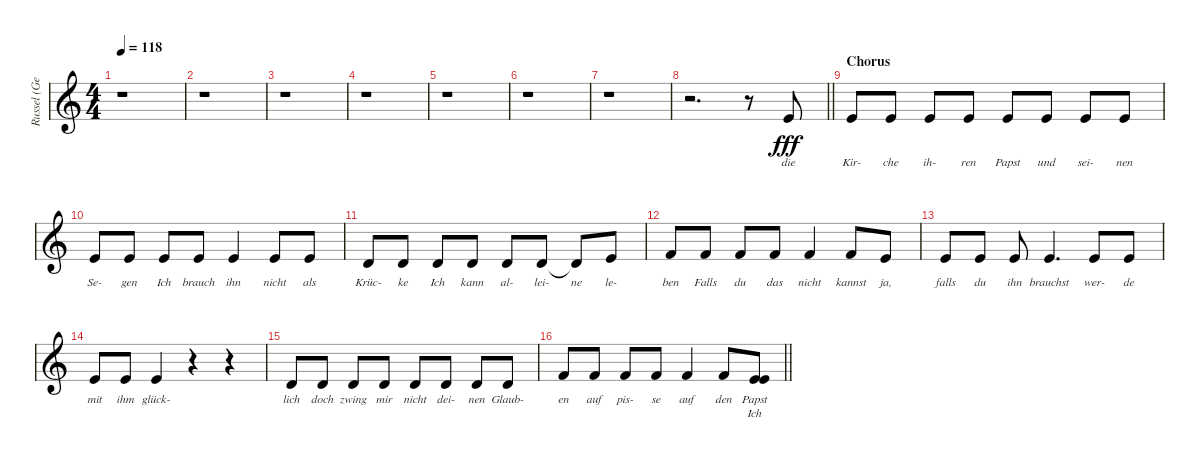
\track ("Russel (Gesang)" "Russel (Ge") {instrument lead1square}
\staff {score}
\tuning (E4 B3 G3 D3 A2 E2) {hide}
\ts (4 4)
\tempo 118
\clef g2
\ks c
r.1{dy fff} |
r.1 |
r.1 |
r.1 |
r.1 |
r.1 |
r.1 |
\barLineRight lightlight
r.2{d} r.8 0.1.8{lyrics (0 "die") lyrics (1 "") lyrics (2 "") lyrics (3 "") lyrics (4 "")} |
\section ("" "Chorus")
0.1.8{lyrics (0 "Kir-") lyrics (1 "") lyrics (2 "") lyrics (3 "") lyrics (4 "")} 0.1.8{lyrics (0 "che") lyrics (1 "") lyrics (2 "") lyrics (3 "") lyrics (4 "")} 0.1.8{lyrics (0 "ih-") lyrics (1 "") lyrics (2 "") lyrics (3 "") lyrics (4 "")} 0.1.8{lyrics (0 "ren") lyrics (1 "") lyrics (2 "") lyrics (3 "") lyrics (4 "")} 0.1.8{lyrics (0 "Papst") lyrics (1 "") lyrics (2 "") lyrics (3 "") lyrics (4 "")} 0.1.8{lyrics (0 "und") lyrics (1 "") lyrics (2 "") lyrics (3 "") lyrics (4 "")} 0.1.8{lyrics (0 "sei-") lyrics (1 "") lyrics (2 "") lyrics (3 "") lyrics (4 "")} 0.1.8{lyrics (0 "nen") lyrics (1 "") lyrics (2 "") lyrics (3 "") lyrics (4 "")} |
0.1.8{lyrics (0 "Se-") lyrics (1 "") lyrics (2 "") lyrics (3 "") lyrics (4 "")} 0.1.8{lyrics (0 "gen") lyrics (1 "") lyrics (2 "") lyrics (3 "") lyrics (4 "")} 0.1.8{lyrics (0 "Ich") lyrics (1 "") lyrics (2 "") lyrics (3 "") lyrics (4 "")} 0.1.8{lyrics (0 "brauch") lyrics (1 "") lyrics (2 "") lyrics (3 "") lyrics (4 "")} 0.1.4{lyrics (0 "ihn") lyrics (1 "") lyrics (2 "") lyrics (3 "") lyrics (4 "")} 0.1.8{lyrics (0 "nicht") lyrics (1 "") lyrics (2 "") lyrics (3 "") lyrics (4 "")} 0.1.8{lyrics (0 "als") lyrics (1 "") lyrics (2 "") lyrics (3 "") lyrics (4 "")} |
3.2.8{lyrics (0 "Krüc-") lyrics (1 "") lyrics (2 "") lyrics (3 "") lyrics (4 "")} 3.2.8{lyrics (0 "ke") lyrics (1 "") lyrics (2 "") lyrics (3 "") lyrics (4 "")} 3.2.8{lyrics (0 "Ich") lyrics (1 "") lyrics (2 "") lyrics (3 "") lyrics (4 "")} 3.2.8{lyrics (0 "kann") lyrics (1 "") lyrics (2 "") lyrics (3 "") lyrics (4 "")} 3.2.8{lyrics (0 "al-") lyrics (1 "") lyrics (2 "") lyrics (3 "") lyrics (4 "")} 3.2.8{lyrics (0 "lei-") lyrics (1 "") lyrics (2 "") lyrics (3 "") lyrics (4 "")} 3.2{t}.8{lyrics (0 "ne") lyrics (1 "") lyrics (2 "") lyrics (3 "") lyrics (4 "")} 0.1.8{lyrics (0 "le-") lyrics (1 "") lyrics (2 "") lyrics (3 "") lyrics (4 "")} |
1.1.8{lyrics (0 "ben") lyrics (1 "") lyrics (2 "") lyrics (3 "") lyrics (4 "")} 1.1.8{lyrics (0 "Falls") lyrics (1 "") lyrics (2 "") lyrics (3 "") lyrics (4 "")} 1.1.8{lyrics (0 "du") lyrics (1 "") lyrics (2 "") lyrics (3 "") lyrics (4 "")} 1.1.8{lyrics (0 "das") lyrics (1 "") lyrics (2 "") lyrics (3 "") lyrics (4 "")} 1.1.4{lyrics (0 "nicht") lyrics (1 "") lyrics (2 "") lyrics (3 "") lyrics (4 "")} 1.1.8{lyrics (0 "kannst") lyrics (1 "") lyrics (2 "") lyrics (3 "") lyrics (4 "")} 0.1.8{lyrics (0 "ja,") lyrics (1 "") lyrics (2 "") lyrics (3 "") lyrics (4 "")} |
0.1.8{lyrics (0 "falls") lyrics (1 "") lyrics (2 "") lyrics (3 "") lyrics (4 "")} 0.1.8{lyrics (0 "du") lyrics (1 "") lyrics (2 "") lyrics (3 "") lyrics (4 "")} 0.1.8{lyrics (0 "ihn") lyrics (1 "") lyrics (2 "") lyrics (3 "") lyrics (4 "")} 0.1.4{d lyrics (0 "brauchst") lyrics (1 "") lyrics (2 "") lyrics (3 "") lyrics (4 "")} 0.1.8{lyrics (0 "wer-") lyrics (1 "") lyrics (2 "") lyrics (3 "") lyrics (4 "")} 0.1.8{lyrics (0 "de") lyrics (1 "") lyrics (2 "") lyrics (3 "") lyrics (4 "")} |
0.1.8{lyrics (0 "mit") lyrics (1 "") lyrics (2 "") lyrics (3 "") lyrics (4 "")} 0.1.8{lyrics (0 "ihm") lyrics (1 "") lyrics (2 "") lyrics (3 "") lyrics (4 "")} 0.1.4{lyrics (0 "glück-") lyrics (1 "") lyrics (2 "") lyrics (3 "") lyrics (4 "")} r.4 r.4 |
3.2.8{lyrics (0 "lich") lyrics (1 "") lyrics (2 "") lyrics (3 "") lyrics (4 "")} 3.2.8{lyrics (0 "doch") lyrics (1 "") lyrics (2 "") lyrics (3 "") lyrics (4 "")} 3.2.8{lyrics (0 "zwing") lyrics (1 "") lyrics (2 "") lyrics (3 "") lyrics (4 "")} 3.2.8{lyrics (0 "mir") lyrics (1 "") lyrics (2 "") lyrics (3 "") lyrics (4 "")} 3.2.8{lyrics (0 "nicht") lyrics (1 "") lyrics (2 "") lyrics (3 "") lyrics (4 "")} 3.2.8{lyrics (0 "dei-") lyrics (1 "") lyrics (2 "") lyrics (3 "") lyrics (4 "")} 3.2.8{lyrics (0 "nen") lyrics (1 "") lyrics (2 "") lyrics (3 "") lyrics (4 "")} 3.2.8{lyrics (0 "Glaub-") lyrics (1 "") lyrics (2 "") lyrics (3 "") lyrics (4 "")} |
\barLineRight lightlight
1.1.8{lyrics (0 "en") lyrics (1 "") lyrics (2 "") lyrics (3 "") lyrics (4 "")} 1.1.8{lyrics (0 "auf") lyrics (1 "") lyrics (2 "") lyrics (3 "") lyrics (4 "")} 1.1.8{lyrics (0 "pis-") lyrics (1 "") lyrics (2 "") lyrics (3 "") lyrics (4 "")} 1.1.8{lyrics (0 "se") lyrics (1 "") lyrics (2 "") lyrics (3 "") lyrics (4 "")} 1.1.4{lyrics (0 "auf") lyrics (1 "") lyrics (2 "") lyrics (3 "") lyrics (4 "")} 1.1.8{lyrics (0 "den") lyrics (1 "") lyrics (2 "") lyrics (3 "") lyrics (4 "")} (0.1 5.2).8{lyrics (0 "Papst") lyrics (1 "Ich") lyrics (2 "") lyrics (3 "") lyrics (4 "")}
